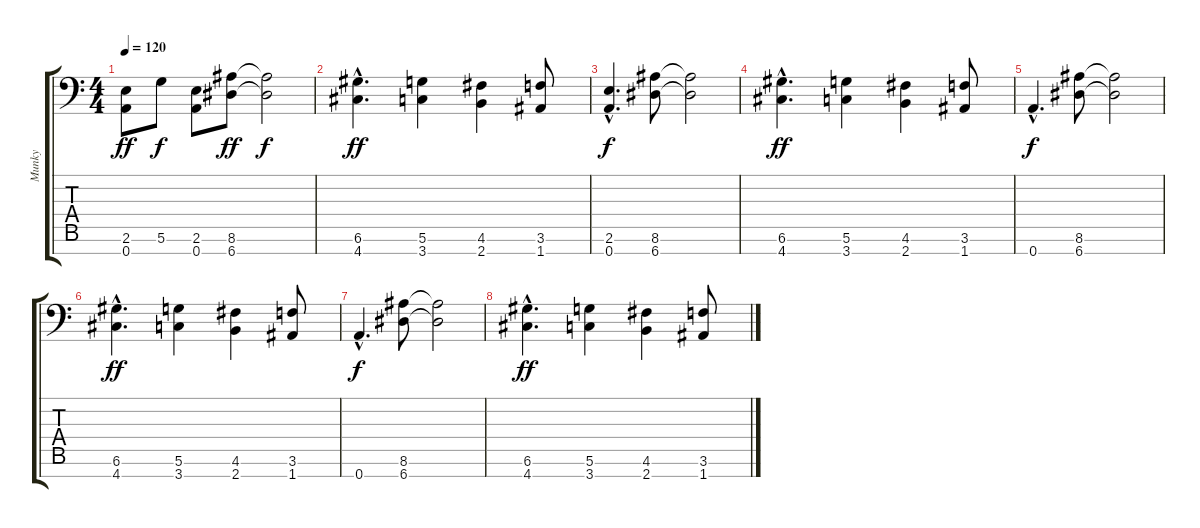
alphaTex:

\track ("Munky" "Munky") {instrument distortionguitar}
\staff {score tabs}
\tuning (D4 A3 F3 C3 G2 D2 A1) {hide}
\ts (4 4)
\tempo 120
\clef f4
\ks c
(2.6 0.7).8{dy ff} 5.6.8{dy f} (2.6 0.7).8 (8.6 6.7).8{dy ff} (8.6{t} 6.7{t}).2{dy f} |
(6.6{hac} 4.7{hac}).4{d dy ff} (5.6 3.7).4 (4.6 2.7).4 (3.6 1.7).8 |
(2.6{hac} 0.7{hac}).4{d dy f} (8.6 6.7).8 (8.6{t} 6.7{t}).2 |
(6.6{hac} 4.7{hac}).4{d dy ff} (5.6 3.7).4 (4.6 2.7).4 (3.6 1.7).8 |
0.7{hac}.4{d dy f} (8.6 6.7).8 (8.6{t} 6.7{t}).2 |
(6.6{hac} 4.7{hac}).4{d dy ff} (5.6 3.7).4 (4.6 2.7).4 (3.6 1.7).8 |
0.7{hac}.4{d dy f} (8.6 6.7).8 (8.6{t} 6.7{t}).2 |
(6.6{hac} 4.7{hac}).4{d dy ff} (5.6 3.7).4 (4.6 2.7).4 (3.6 1.7).8
